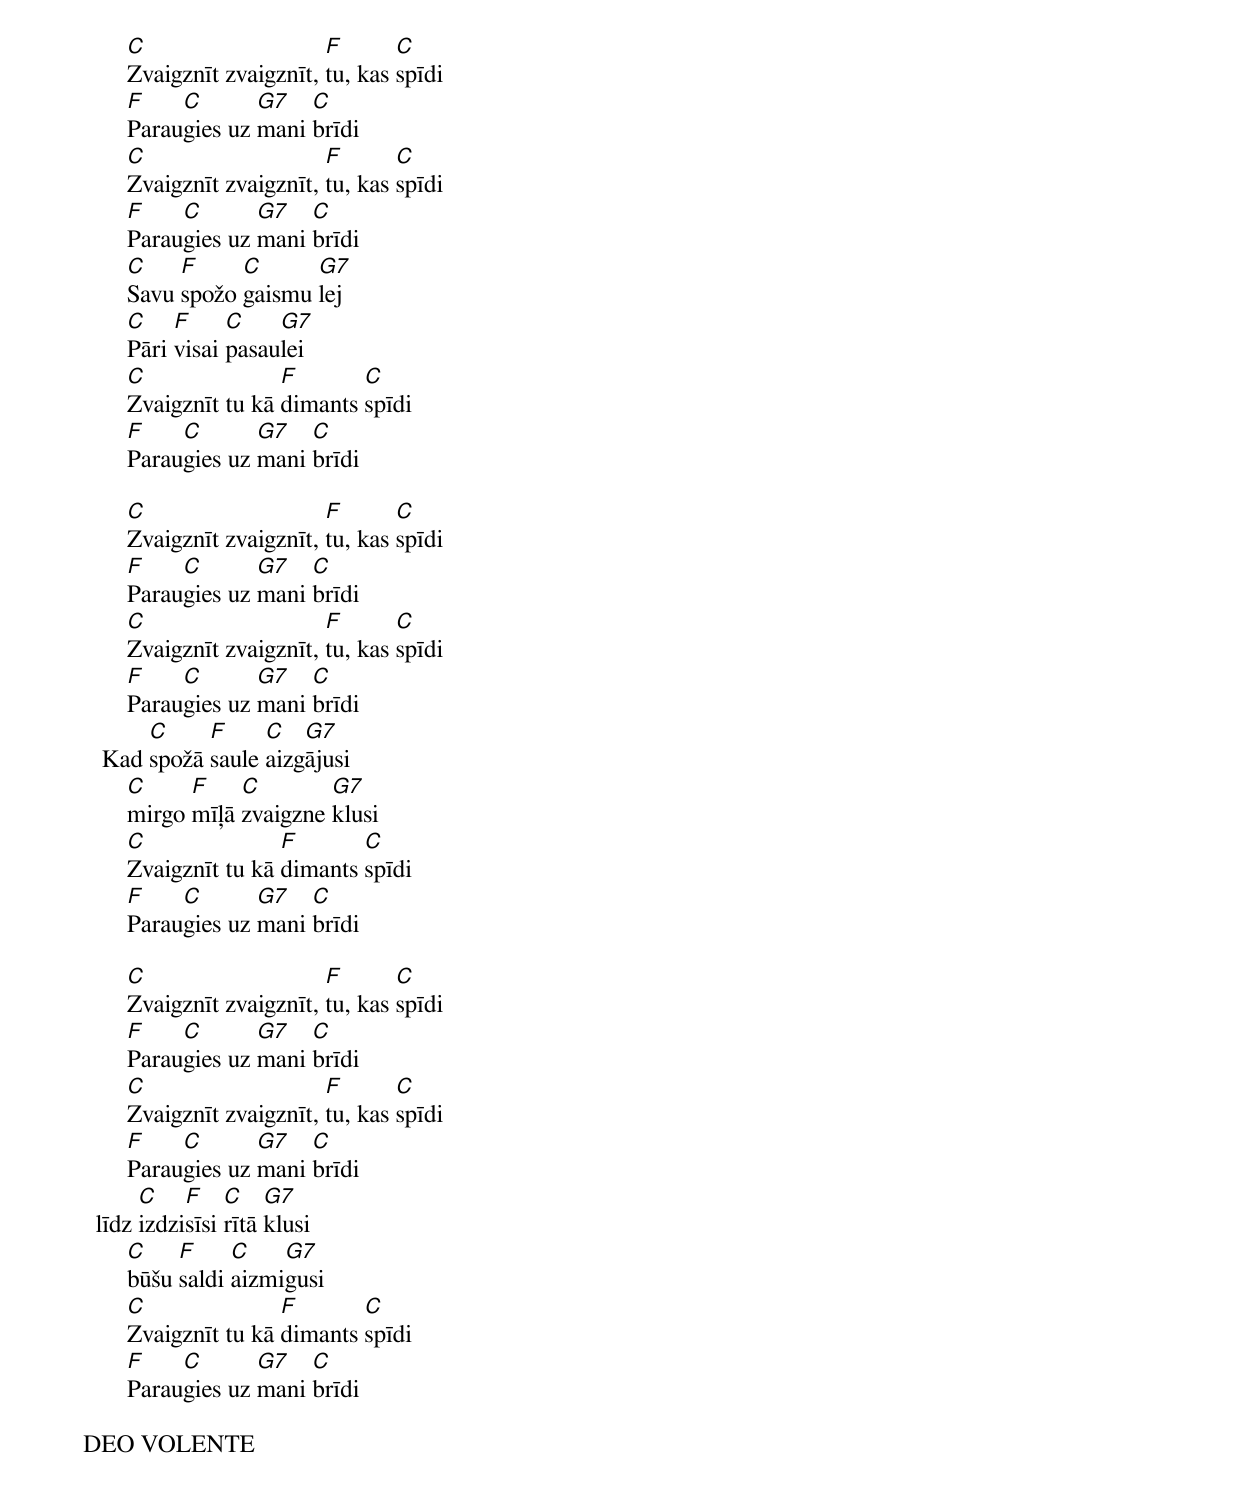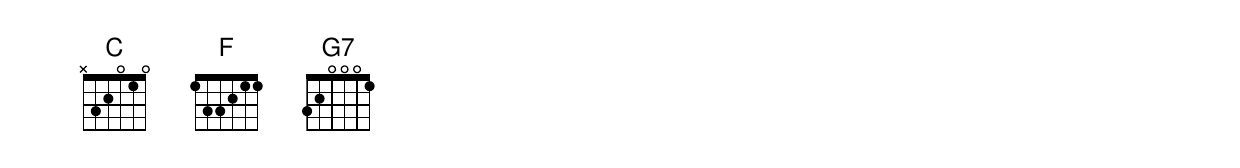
       C                    F       C
       Zvaigznīt zvaigznīt, tu, kas spīdi
       F    C       G7   C
       Paraugies uz mani brīdi
       C                    F       C
       Zvaigznīt zvaigznīt, tu, kas spīdi
       F    C       G7   C
       Paraugies uz mani brīdi
       C    F     C      G7
       Savu spožo gaismu lej
       C    F     C    G7
       Pāri visai pasaulei
       C               F       C
       Zvaigznīt tu kā dimants spīdi
       F    C       G7   C
       Paraugies uz mani brīdi

       C                    F       C
       Zvaigznīt zvaigznīt, tu, kas spīdi
       F    C       G7   C
       Paraugies uz mani brīdi
       C                    F       C
       Zvaigznīt zvaigznīt, tu, kas spīdi
       F    C       G7   C
       Paraugies uz mani brīdi
       C     F     C   G7
   Kad spožā saule aizgājusi
       C     F    C        G7
       mirgo mīļā zvaigzne klusi
       C               F       C
       Zvaigznīt tu kā dimants spīdi
       F    C       G7   C
       Paraugies uz mani brīdi

       C                    F       C
       Zvaigznīt zvaigznīt, tu, kas spīdi
       F    C       G7   C
       Paraugies uz mani brīdi
       C                    F       C
       Zvaigznīt zvaigznīt, tu, kas spīdi
       F    C       G7   C
       Paraugies uz mani brīdi
       C    F    C    G7
  līdz izdzisīsi rītā klusi
       C    F     C    G7
       būšu saldi aizmigusi
       C               F       C
       Zvaigznīt tu kā dimants spīdi
       F    C       G7   C
       Paraugies uz mani brīdi

DEO VOLENTE
